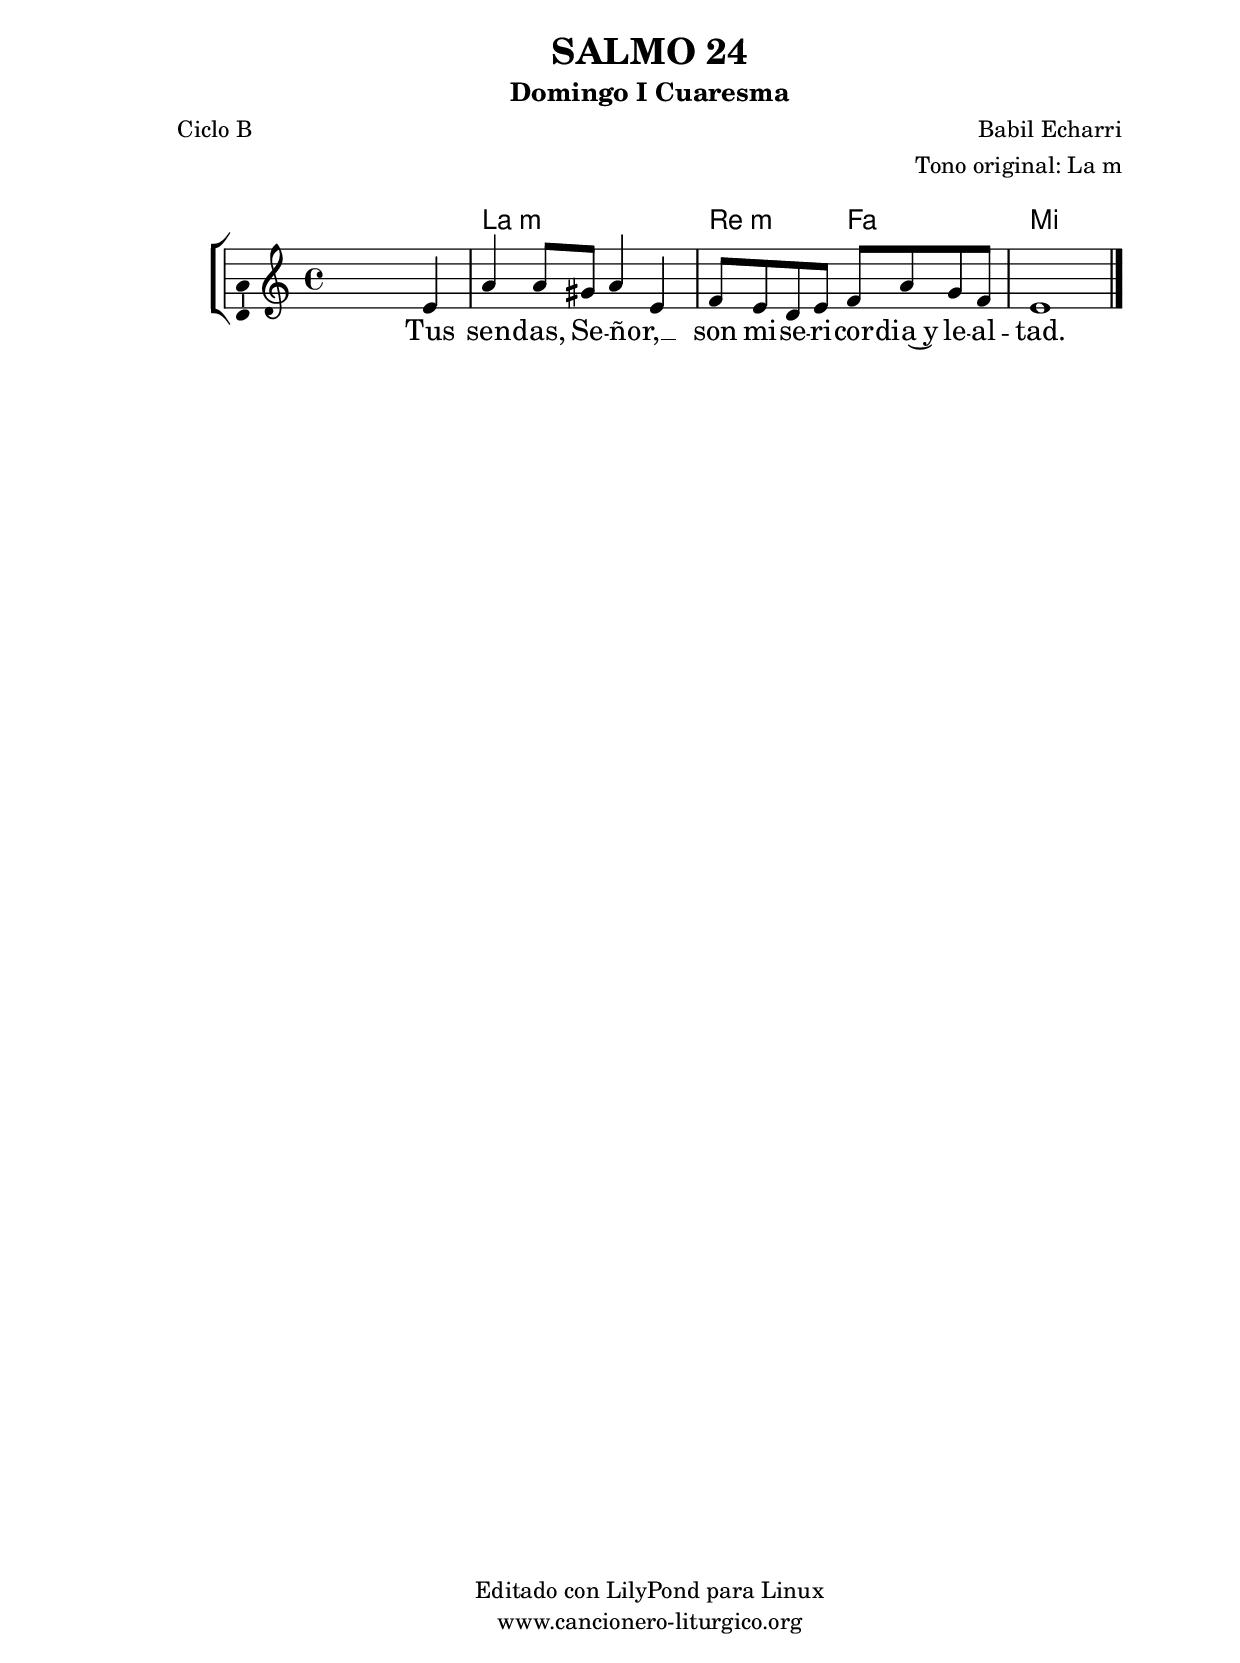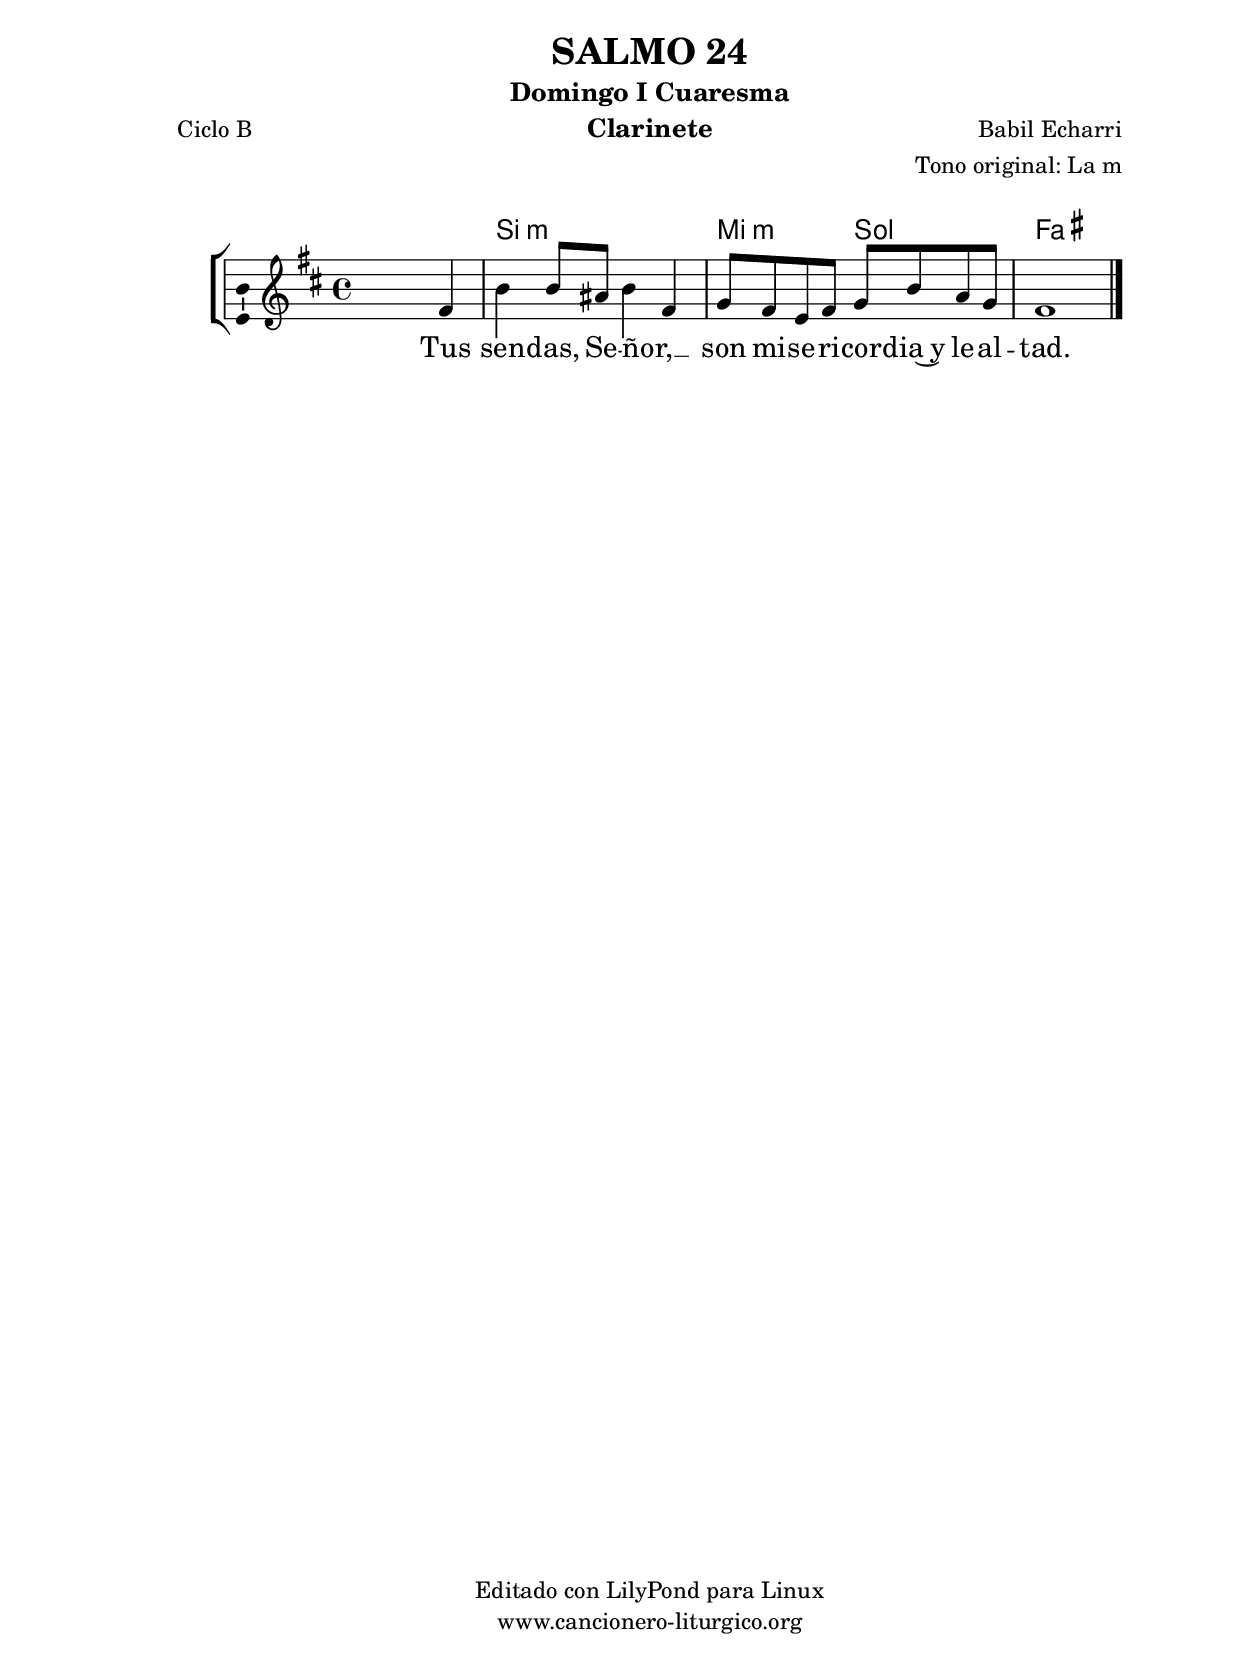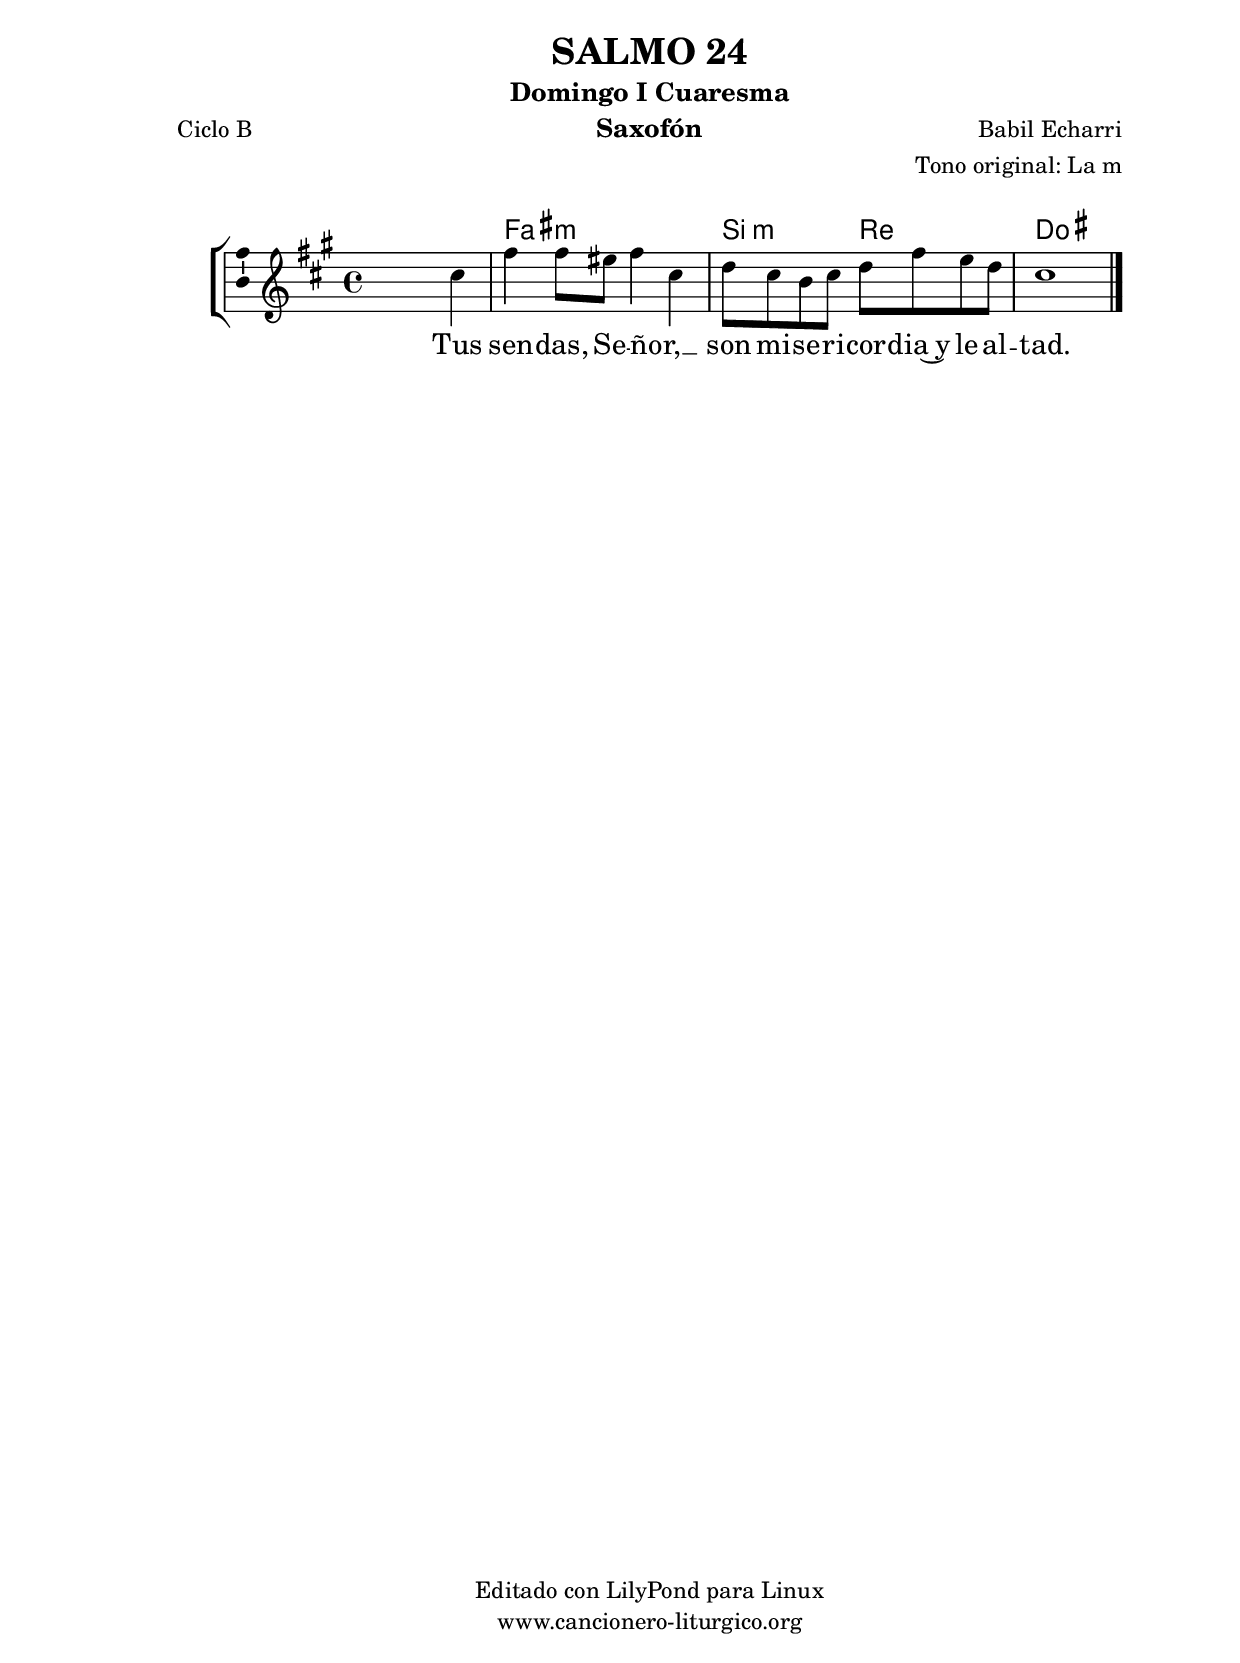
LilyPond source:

%
%para convertir .midi en .wav:
%timidity filename.midi -Ow -o finename.wav
%
%
%Para convertir de .wav a .mp3:
%lame -h -m j filename.wav
%
%
%para escuchar el midi:
%timidity nombrefichero.midi
%


%versión de lilypond para la que se ha escrito esta partitura:
\version "2.16.0"

	%Tamaño papel
	#(set-default-paper-size "a4")
	%Tamaño partitura
	#(set-global-staff-size 20)
	%No responde al pulsar sobre una nota
	#(ly:set-option 'point-and-click #f)

%parámetros del encabezamiento:
\header {
	title = "SALMO 24"
	subtitle = "Domingo I Cuaresma"
	composer = "Babil Echarri"
	poet = "Ciclo B"
	meter = ""
	arranger = "Tono original: La m"
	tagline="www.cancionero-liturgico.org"
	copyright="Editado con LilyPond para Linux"
	tiempo = "Cuaresma"
	usos = "Salmo"
	letra = "Tus sendas, Señor, son misericordia y lealtad."
	}

%parámetros asociados al papel:
\paper  {
	oddHeaderMarkup = \markup {\fill-line { \on-the-fly #not-first-page \fromproperty #'header:title \on-the-fly #not-first-page \fromproperty #'header:composer }}
	evenHeaderMarkup = \markup {\fill-line { \fromproperty #'header:composer \fromproperty #'header:title }}
	#(set-paper-size "a4")
	print-page-number = ##f
	first-page-number = 1
	print-first-page-number = ##f
%	head-separation = 3.0 \cm
	top-margin = 2.0 \cm
	bottom-margin = 0.5\cm
%%%	bottom-margin = -1.0\cm
	left-margin = 3.0 \cm
	line-width = 16.0 \cm 
	indent = 8\mm
	interscoreline = 2.\mm
	between-system-space = 15\mm
%	para que las partituras no llenen la hoja:
	ragged-bottom = ##t
%	idem para la última hoja:
	ragged-last-bottom = ##f
%	para que las partituras llenen el ancho del papel:
	ragged-last = ##f
	after-title-space = 2.5 \cm
%page-count=1
%system-count=1

	%Flexible Vertical Spacing
%	markup-markup-spacing =
%	#'((basic-distance . 15) (minimum-distance . 15) (padding . 3))
	markup-system-spacing =
	#'((basic-distance . 15) (minimum-distance . 15) (padding . 3))
	system-system-spacing =
	#'((basic-distance . 15) (minimum-distance . 15) (padding . 3))
	score-system-spacing =
	#'((basic-distance . 15) (minimum-distance . 15) (padding . 5))
%	top-system-spacing = % header
%	#'((basic-distance . 8) (minimum-distance . 0) (padding . 3))
%	top-markup-spacing =
%	#'((basic-distance . 20) (minimum-distance . 20) (padding . 3))
	last-bottom-spacing = % footer
	#'((basic-distance . 5) (minimum-distance . 5) (padding . 3))
%	score-markup-spacing =
%	#'((basic-distance . 16) (minimum-distance . 13) (padding . 3))

	}


%parámetros que afectan a toda la partitura:
global =  {
	%clave de sol (G):
	\clef G
	%armadura:
%%%	\transpose ees c
	\key a \minor
	\tempo 4=100
	\set Score.tempoHideNote = ##t
	}


acordes = {
	\italianChords
	\chordmode {
%%%	\transpose ees c
{

s1
a1:m d2:m f e1

	}
	}
}

melodia = 
%%%\transpose ees c
{
	\relative c'{
	\time 4/4

s2 s4 e4
a4 a8 gis a4 e
f8 e d e f a g f
e1

	\bar "|."
	}
	}


texto = \lyricmode {
Tus sen -- das, Se -- ñor, __ _ son mi -- se -- ri -- cor -- dia~y le -- al -- tad.
	}


acordesStaff = \context ChordNames = acordesStaff <<
	\set chordChanges = ##t
	\acordes
	>>


vozStaff = \context Voice = vozStaff
\with {\consists "Ambitus_engraver"}
<<
%	\set Staff.instrumentName = ""
%	\set Staff.shortInstrumentName = ""
%	\set Staff.midiInstrument = #"clarinet"
%	\set Staff.midiInstrument = #"cello"
%	\set Staff.midiInstrument = #"flute"
	\set Staff.midiInstrument = #"electric guitar (jazz)"
%	\set Staff.midiInstrument = #"english horn"
%	\set Staff.midiInstrument = #"violin"
%	\set Staff.midiInstrument = #"glockenspiel"
	\set Staff.midiMinimumVolume = #0.7
	\set Staff.midiMaximumVolume = #0.9
	\global
	\melodia
	>>


textoStaff = \context Lyrics = textoStaff <<
	\lyricsto vozStaff \texto
	>>

\book {
	\score {
		\context ChoirStaff {
			\override StaffGroup.SystemStartBracket #'collapse-height = #1
			\override Score.SystemStartBar #'collapse-height = #1
			<<
			\acordesStaff
			\vozStaff
			\textoStaff
			>>
			}
		\layout {
	    		\context {
				\Lyrics
				\override LyricText #'font-size = #2
				}
	   		 \context {
				\Score
				%fontSize = #3
				\override StaffSymbol #'staff-space = #(magstep +3)
				%\override Beam #'thickness = #0.55
				%\override SpacingSpanner #'spacing-increment = #1.0
				%\override Slur #'height-limit = #1.5
				}
			}
		}
	\score {
		\unfoldRepeats
		\context ChoirStaff {
			<<
			\acordesStaff
			\vozStaff
			>>
			}
		\midi {
	  		\context {
	  			\Score
				tempoWholesPerMinute = #(ly:make-moment 70 4)
				}
			}
		}
	}

%Partitura para clarinete
#(define output-suffix "C")
\book {
	\header{
		instrument = "Clarinete"
		}
	\score {
		\context ChoirStaff {
			\override StaffGroup.SystemStartBracket #'collapse-height = #1
			\override Score.SystemStartBar #'collapse-height = #1
\transpose c d
			<<
			\acordesStaff
			\vozStaff
			\textoStaff
			>>
			}
		\layout {
	    		\context {
				\Lyrics
				\override LyricText #'font-size = #2
				}
	   		 \context {
				\Score
				%fontSize = #3
				\override StaffSymbol #'staff-space = #(magstep +3)
				%\override Beam #'thickness = #0.55
				%\override SpacingSpanner #'spacing-increment = #1.0
				%\override Slur #'height-limit = #1.5
				}
			}
		}
	}

%Partitura para saxofón
#(define output-suffix "S")
\book {
	\header{
		instrument = "Saxofón"
		}
	\score {
		\context ChoirStaff {
			\override StaffGroup.SystemStartBracket #'collapse-height = #1
			\override Score.SystemStartBar #'collapse-height = #1
\transpose c a
			<<
			\acordesStaff
			\vozStaff
			\textoStaff
			>>
			}
		\layout {
	    		\context {
				\Lyrics
				\override LyricText #'font-size = #2
				}
	   		 \context {
				\Score
				%fontSize = #3
				\override StaffSymbol #'staff-space = #(magstep +3)
				%\override Beam #'thickness = #0.55
				%\override SpacingSpanner #'spacing-increment = #1.0
				%\override Slur #'height-limit = #1.5
				}
			}
		}
	}

